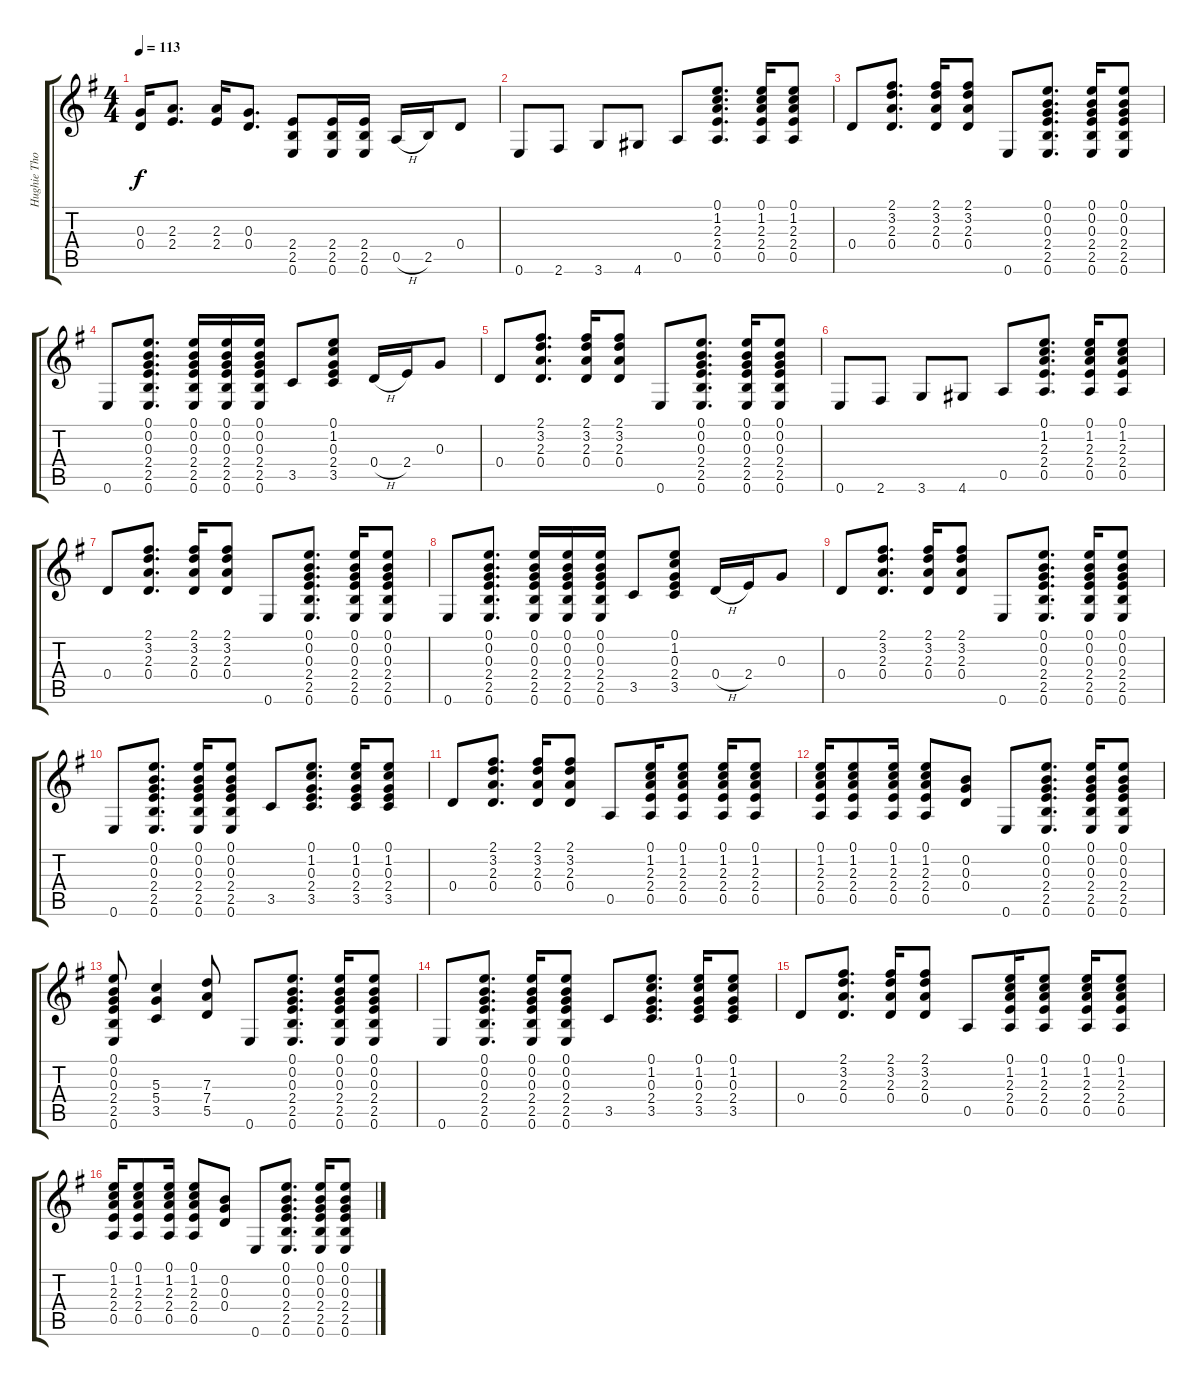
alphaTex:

\track ("Hughie Thomasson Guitar" "Hughie Tho") {instrument electricguitarclean}
\staff {score tabs}
\tuning (E4 B3 G3 D3 A2 E2) {hide}
\ts (4 4)
\tempo 113
\clef g2
\ks eminor
(0.3 0.4).16{dy f} (2.3 2.4).8{d} (2.3 2.4).16 (0.3 0.4).8{d} (2.4 2.5 0.6).8 (2.4 2.5 0.6).16 (2.4 2.5 0.6).16 0.5{h}.16 2.5.16 0.4.8 |
0.6.8{instrument overdrivenguitar} 2.6.8 3.6.8 4.6.8 0.5.8{volume 8 instrument electricguitarclean} (0.1 1.2 2.3 2.4 0.5).8{d} (0.1 1.2 2.3 2.4 0.5).16 (0.1 1.2 2.3 2.4 0.5).8 |
0.4.8 (2.1 3.2 2.3 0.4).8{d} (2.1 3.2 2.3 0.4).16 (2.1 3.2 2.3 0.4).8 0.6.8 (0.1 0.2 0.3 2.4 2.5 0.6).8{d} (0.1 0.2 0.3 2.4 2.5 0.6).16 (0.1 0.2 0.3 2.4 2.5 0.6).8 |
0.6.8 (0.1 0.2 0.3 2.4 2.5 0.6).8{d} (0.1 0.2 0.3 2.4 2.5 0.6).16 (0.1 0.2 0.3 2.4 2.5 0.6).16 (0.1 0.2 0.3 2.4 2.5 0.6).16 3.5.8 (0.1 1.2 0.3 2.4 3.5).8 0.4{h}.16 2.4.16 0.3.8 |
0.4.8 (2.1 3.2 2.3 0.4).8{d} (2.1 3.2 2.3 0.4).16 (2.1 3.2 2.3 0.4).8 0.6.8 (0.1 0.2 0.3 2.4 2.5 0.6).8{d} (0.1 0.2 0.3 2.4 2.5 0.6).16 (0.1 0.2 0.3 2.4 2.5 0.6).8 |
0.6.8{instrument overdrivenguitar} 2.6.8 3.6.8 4.6.8 0.5.8{instrument electricguitarclean} (0.1 1.2 2.3 2.4 0.5).8{d} (0.1 1.2 2.3 2.4 0.5).16 (0.1 1.2 2.3 2.4 0.5).8 |
0.4.8 (2.1 3.2 2.3 0.4).8{d} (2.1 3.2 2.3 0.4).16 (2.1 3.2 2.3 0.4).8 0.6.8 (0.1 0.2 0.3 2.4 2.5 0.6).8{d} (0.1 0.2 0.3 2.4 2.5 0.6).16 (0.1 0.2 0.3 2.4 2.5 0.6).8 |
0.6.8 (0.1 0.2 0.3 2.4 2.5 0.6).8{d} (0.1 0.2 0.3 2.4 2.5 0.6).16 (0.1 0.2 0.3 2.4 2.5 0.6).16 (0.1 0.2 0.3 2.4 2.5 0.6).16 3.5.8 (0.1 1.2 0.3 2.4 3.5).8 0.4{h}.16 2.4.16 0.3.8 |
0.4.8 (2.1 3.2 2.3 0.4).8{d} (2.1 3.2 2.3 0.4).16 (2.1 3.2 2.3 0.4).8 0.6.8 (0.1 0.2 0.3 2.4 2.5 0.6).8{d} (0.1 0.2 0.3 2.4 2.5 0.6).16 (0.1 0.2 0.3 2.4 2.5 0.6).8 |
0.6.8 (0.1 0.2 0.3 2.4 2.5 0.6).8{d} (0.1 0.2 0.3 2.4 2.5 0.6).16 (0.1 0.2 0.3 2.4 2.5 0.6).8 3.5.8 (0.1 1.2 0.3 2.4 3.5).8{d} (0.1 1.2 0.3 2.4 3.5).16 (0.1 1.2 0.3 2.4 3.5).8 |
0.4.8 (2.1 3.2 2.3 0.4).8{d} (2.1 3.2 2.3 0.4).16 (2.1 3.2 2.3 0.4).8 0.5.8 (0.1 1.2 2.3 2.4 0.5).16 (0.1 1.2 2.3 2.4 0.5).8 (0.1 1.2 2.3 2.4 0.5).16 (0.1 1.2 2.3 2.4 0.5).8 |
(0.1 1.2 2.3 2.4 0.5).16 (0.1 1.2 2.3 2.4 0.5).8 (0.1 1.2 2.3 2.4 0.5).16 (0.1 1.2 2.3 2.4 0.5).8 (0.2 0.3 0.4).8 0.6.8 (0.1 0.2 0.3 2.4 2.5 0.6).8{d} (0.1 0.2 0.3 2.4 2.5 0.6).16 (0.1 0.2 0.3 2.4 2.5 0.6).8 |
(0.1 0.2 0.3 2.4 2.5 0.6).8 (5.3 5.4 3.5).4 (7.3 7.4 5.5).8 0.6.8 (0.1 0.2 0.3 2.4 2.5 0.6).8{d} (0.1 0.2 0.3 2.4 2.5 0.6).16 (0.1 0.2 0.3 2.4 2.5 0.6).8 |
0.6.8 (0.1 0.2 0.3 2.4 2.5 0.6).8{d} (0.1 0.2 0.3 2.4 2.5 0.6).16 (0.1 0.2 0.3 2.4 2.5 0.6).8 3.5.8 (0.1 1.2 0.3 2.4 3.5).8{d} (0.1 1.2 0.3 2.4 3.5).16 (0.1 1.2 0.3 2.4 3.5).8 |
0.4.8 (2.1 3.2 2.3 0.4).8{d} (2.1 3.2 2.3 0.4).16 (2.1 3.2 2.3 0.4).8 0.5.8 (0.1 1.2 2.3 2.4 0.5).16 (0.1 1.2 2.3 2.4 0.5).8 (0.1 1.2 2.3 2.4 0.5).16 (0.1 1.2 2.3 2.4 0.5).8 |
(0.1 1.2 2.3 2.4 0.5).16 (0.1 1.2 2.3 2.4 0.5).8 (0.1 1.2 2.3 2.4 0.5).16 (0.1 1.2 2.3 2.4 0.5).8 (0.2 0.3 0.4).8 0.6.8 (0.1 0.2 0.3 2.4 2.5 0.6).8{d} (0.1 0.2 0.3 2.4 2.5 0.6).16 (0.1 0.2 0.3 2.4 2.5 0.6).8
